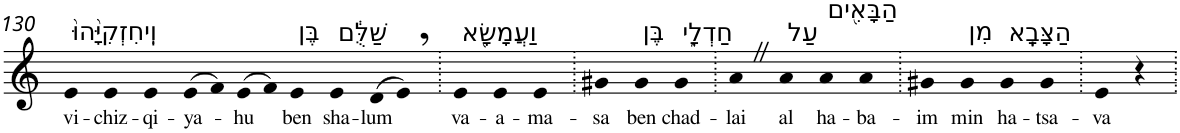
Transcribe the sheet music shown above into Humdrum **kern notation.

**kern	**text
*part1	*part1
*staff1	*staff1
*I"Piano	*
*I'Pno	*
!!LO:PB:g=z
*clefG2	*
*k[]	*
=130	=130
!LO:TX:a:t=וִֽיחִזְקִיָּ֙הוּ֙	!
!	!LO:LY:b
4e	vi-
!	!LO:LY:b
4e	-chiz-
!	!LO:LY:b
4e	-qi-
!	!LO:LY:b
(>8e	-ya-
8f)	.
!	!LO:LY:b
(>8e	-hu
8f)	.
!LO:TX:a:t=בֶּן	!
!	!LO:LY:b
4e	ben
!LO:TX:a:t=שַׁלֻּ֔ם	!
!	!LO:LY:b
4e	sha-
!	!LO:LY:b
(>8d	-lum
8e,)	.
=131.	=131.
!LO:TX:a:t=וַעֲמָשָׂ֖א	!
!	!LO:LY:b
4e	va-
!	!LO:LY:b
4e	-a-
!	!LO:LY:b
4e	-ma-
=132.	=132.
!	!LO:LY:b
4g#X	-sa
!LO:TX:a:t=בֶּן	!
!	!LO:LY:b
4g#	ben
!LO:TX:a:t=חַדְלָ֑י	!
!	!LO:LY:b
4g#	chad-
=133.	=133.
!	!LO:LY:b
4aZ	-lai
!LO:TX:a:t=עַל	!
!	!LO:LY:b
4a	al
!LO:TX:a:t=הַבָּאִ֖ים	!
!	!LO:LY:b
4a	ha-
!	!LO:LY:b
4a	-ba-
=134.	=134.
!	!LO:LY:b
4g#X	-im
!LO:TX:a:t=מִן	!
!	!LO:LY:b
4g#	min
!LO:TX:a:t=הַצָּבָֽא	!
!	!LO:LY:b
4g#	ha-
!	!LO:LY:b
4g#	-tsa-
=135.	=135.
!	!LO:LY:b
4e	-va
4r	.
=.	=.
*-	*-
